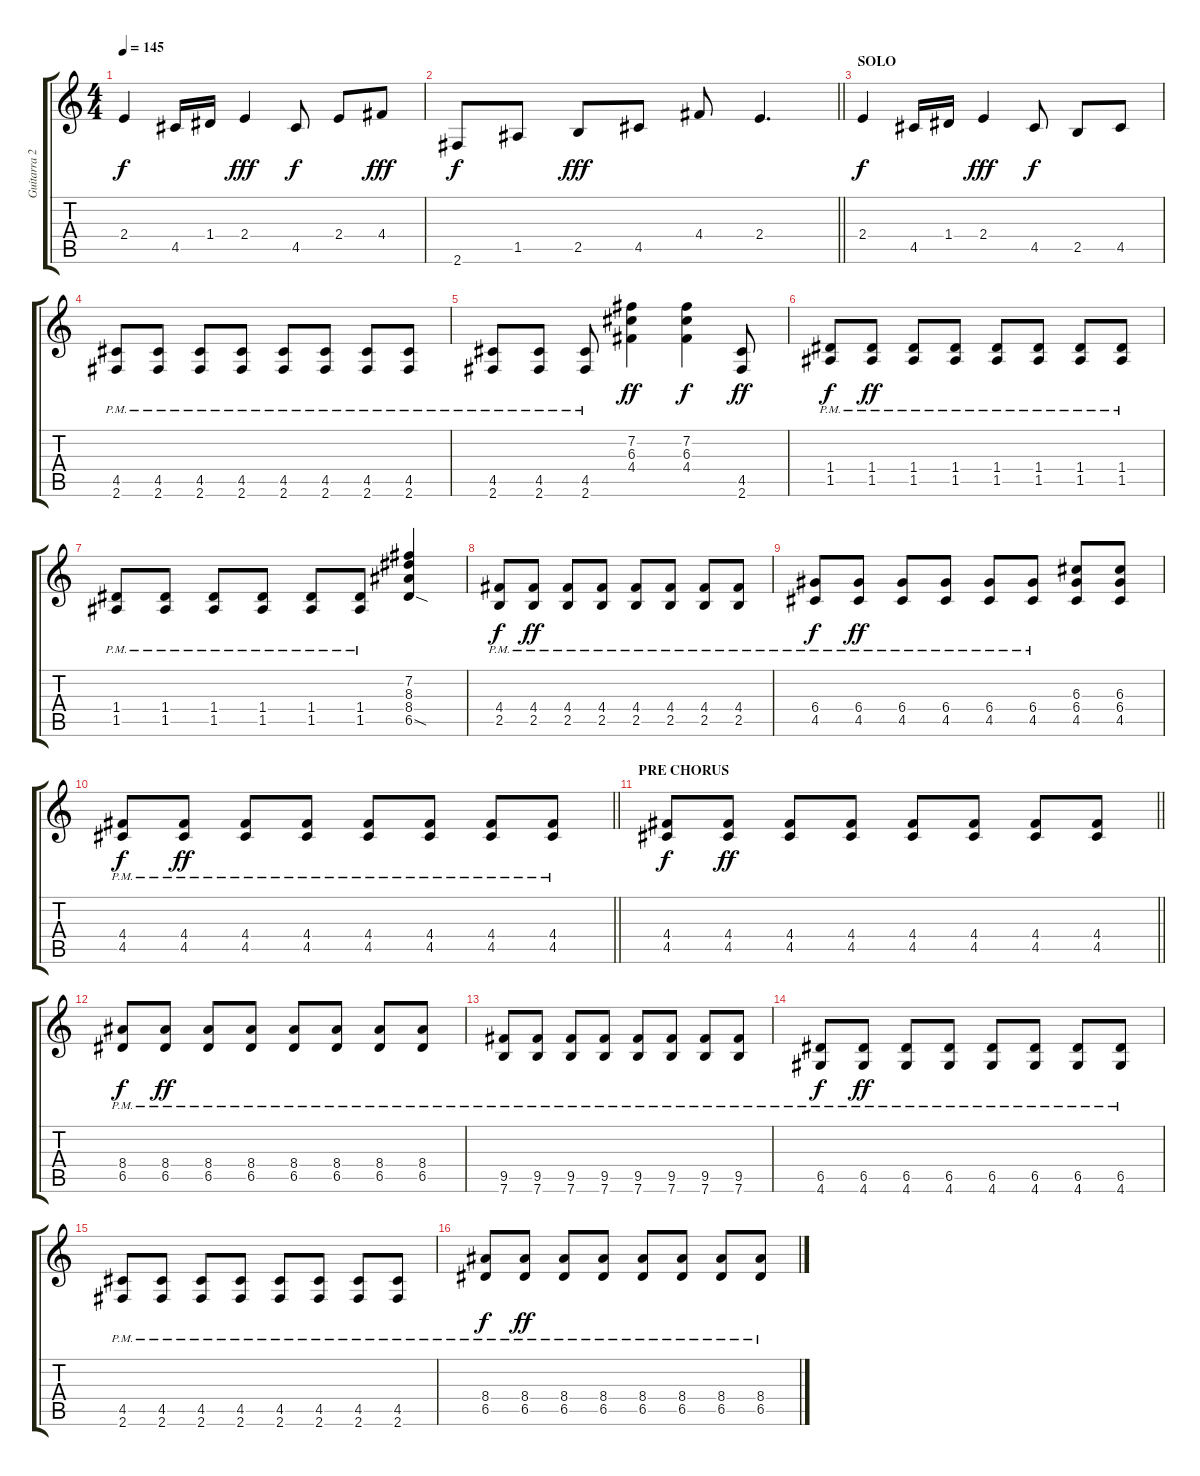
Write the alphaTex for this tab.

\track ("Guitarra 2" "Guitarra 2") {instrument overdrivenguitar}
\staff {score tabs}
\tuning (E4 B3 G3 D3 A2 E2) {hide}
\ts (4 4)
\tempo 145
\clef g2
\ks c
2.4.4{dy f} 4.5.16 1.4.16 2.4.4{dy fff} 4.5.8{dy f} 2.4.8 4.4.8{dy fff} |
\barLineRight lightlight
2.6.8{dy f} 1.5.8 2.5.8{dy fff} 4.5.8 4.4.8 2.4.4{d} |
\section ("" "SOLO")
2.4.4{dy f} 4.5.16 1.4.16 2.4.4{dy fff} 4.5.8{dy f} 2.5.8 4.5.8 |
(4.5{pm} 2.6{pm}).8 (4.5{pm} 2.6{pm}).8 (4.5{pm} 2.6{pm}).8 (4.5{pm} 2.6{pm}).8 (4.5{pm} 2.6{pm}).8 (4.5{pm} 2.6{pm}).8 (4.5{pm} 2.6{pm}).8 (4.5{pm} 2.6{pm}).8 |
(4.5{pm} 2.6{pm}).8 (4.5{pm} 2.6{pm}).8 (4.5{pm} 2.6{pm}).8 (7.2 6.3 4.4).4{dy ff} (7.2 6.3 4.4).4{dy f} (4.5 2.6).8{dy ff} |
(1.4{pm} 1.5{pm}).8{dy f} (1.4{pm} 1.5{pm}).8{dy ff} (1.4{pm} 1.5{pm}).8 (1.4{pm} 1.5{pm}).8 (1.4{pm} 1.5{pm}).8 (1.4{pm} 1.5{pm}).8 (1.4{pm} 1.5{pm}).8 (1.4{pm} 1.5{pm}).8 |
(1.4{pm} 1.5{pm}).8 (1.4{pm} 1.5{pm}).8 (1.4{pm} 1.5{pm}).8 (1.4{pm} 1.5{pm}).8 (1.4{pm} 1.5{pm}).8 (1.4{pm} 1.5{pm}).8 (7.2 8.3 8.4 6.5{sod}).4 |
(4.4{pm} 2.5{pm}).8{dy f} (4.4{pm} 2.5{pm}).8{dy ff} (4.4{pm} 2.5{pm}).8 (4.4{pm} 2.5{pm}).8 (4.4{pm} 2.5{pm}).8 (4.4{pm} 2.5{pm}).8 (4.4{pm} 2.5{pm}).8 (4.4{pm} 2.5{pm}).8 |
(6.4{pm} 4.5{pm}).8{dy f} (6.4{pm} 4.5{pm}).8{dy ff} (6.4{pm} 4.5{pm}).8 (6.4{pm} 4.5{pm}).8 (6.4{pm} 4.5{pm}).8 (6.4{pm} 4.5{pm}).8 (6.3 6.4 4.5).8 (6.3 6.4 4.5).8 |
\barLineRight lightlight
(4.4{pm} 4.5{pm}).8{dy f} (4.4{pm} 4.5{pm}).8{dy ff} (4.4{pm} 4.5{pm}).8 (4.4{pm} 4.5{pm}).8 (4.4{pm} 4.5{pm}).8 (4.4{pm} 4.5{pm}).8 (4.4{pm} 4.5{pm}).8 (4.4{pm} 4.5{pm}).8 |
\section ("" "PRE CHORUS")
\barLineRight lightlight
(4.4 4.5).8{dy f} (4.4 4.5).8{dy ff} (4.4 4.5).8 (4.4 4.5).8 (4.4 4.5).8 (4.4 4.5).8 (4.4 4.5).8 (4.4 4.5).8 |
(8.4{pm} 6.5{pm}).8{dy f} (8.4{pm} 6.5{pm}).8{dy ff} (8.4{pm} 6.5{pm}).8 (8.4{pm} 6.5{pm}).8 (8.4{pm} 6.5{pm}).8 (8.4{pm} 6.5{pm}).8 (8.4{pm} 6.5{pm}).8 (8.4{pm} 6.5{pm}).8 |
(9.5{pm} 7.6{pm}).8 (9.5{pm} 7.6{pm}).8 (9.5{pm} 7.6{pm}).8 (9.5{pm} 7.6{pm}).8 (9.5{pm} 7.6{pm}).8 (9.5{pm} 7.6{pm}).8 (9.5{pm} 7.6{pm}).8 (9.5{pm} 7.6{pm}).8 |
(6.5{pm} 4.6{pm}).8{dy f} (6.5{pm} 4.6{pm}).8{dy ff} (6.5{pm} 4.6{pm}).8 (6.5{pm} 4.6{pm}).8 (6.5{pm} 4.6{pm}).8 (6.5{pm} 4.6{pm}).8 (6.5{pm} 4.6{pm}).8 (6.5{pm} 4.6{pm}).8 |
(4.5{pm} 2.6).8 (4.5{pm} 2.6).8 (4.5{pm} 2.6).8 (4.5{pm} 2.6).8 (4.5{pm} 2.6).8 (4.5{pm} 2.6).8 (4.5{pm} 2.6).8 (4.5{pm} 2.6).8 |
(8.4{pm} 6.5{pm}).8{dy f} (8.4{pm} 6.5{pm}).8{dy ff} (8.4{pm} 6.5{pm}).8 (8.4{pm} 6.5{pm}).8 (8.4{pm} 6.5{pm}).8 (8.4{pm} 6.5{pm}).8 (8.4{pm} 6.5{pm}).8 (8.4{pm} 6.5{pm}).8
